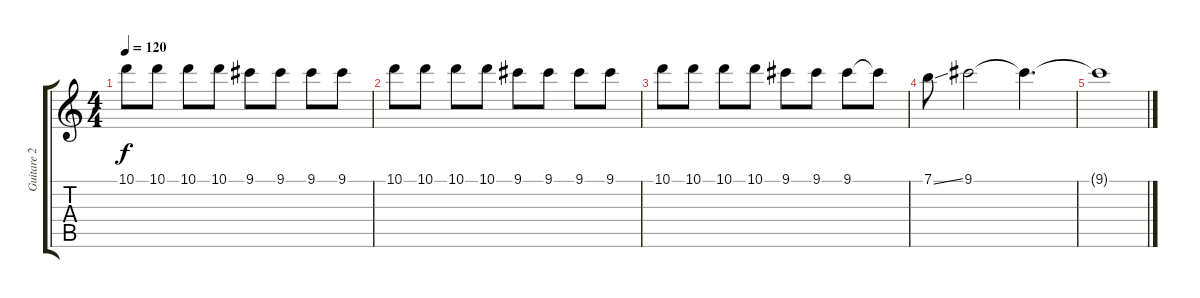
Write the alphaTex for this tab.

\track ("Guitare 2" "Guitare 2") {instrument overdrivenguitar}
\staff {score tabs}
\tuning (E4 B3 G3 D3 A2 E2) {hide}
\ts (4 4)
\tempo 120
\clef g2
\ks c
10.1.8{dy f} 10.1.8 10.1.8 10.1.8 9.1.8 9.1.8 9.1.8 9.1.8 |
10.1.8 10.1.8 10.1.8 10.1.8 9.1.8 9.1.8 9.1.8 9.1.8 |
10.1.8 10.1.8 10.1.8 10.1.8 9.1.8 9.1.8 9.1.8 9.1{t}.8 |
7.1{ss}.8 9.1.2 9.1{t}.4{d} |
9.1{t}.1
